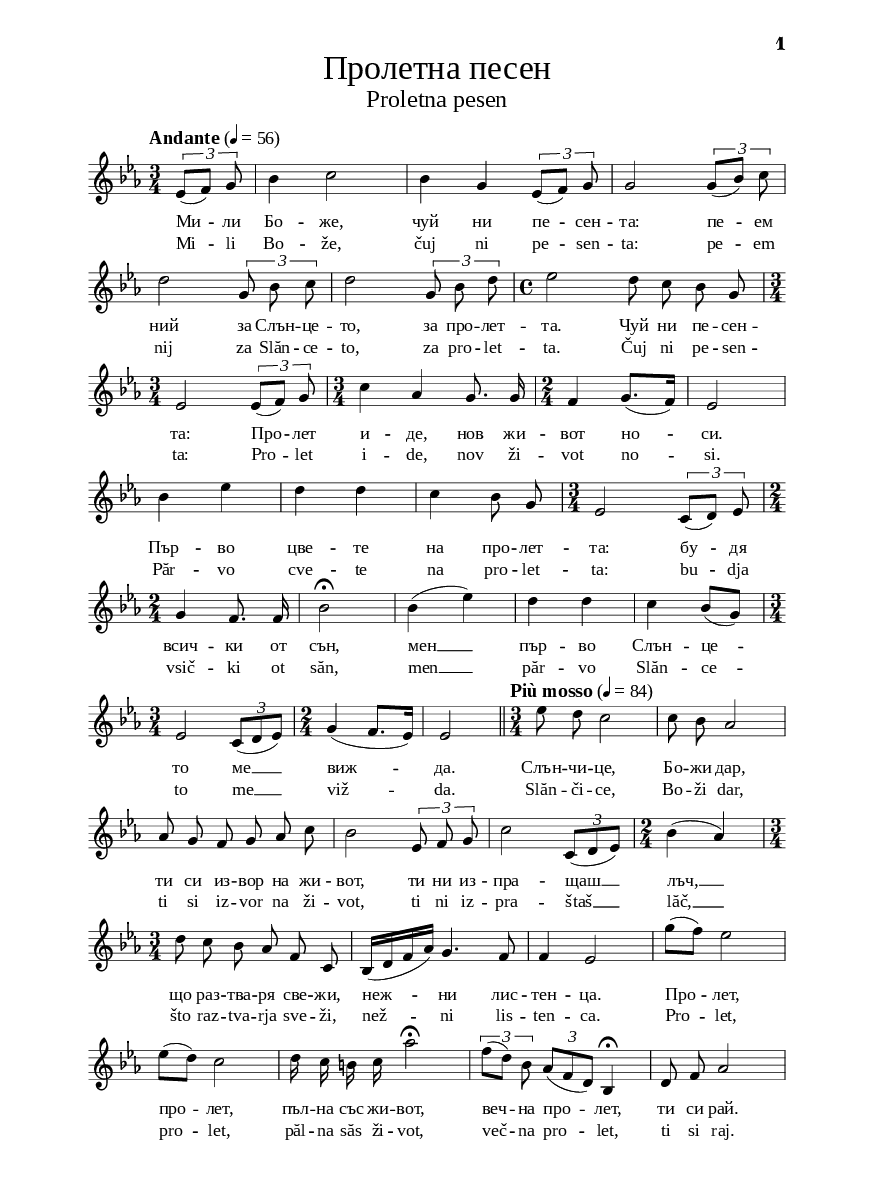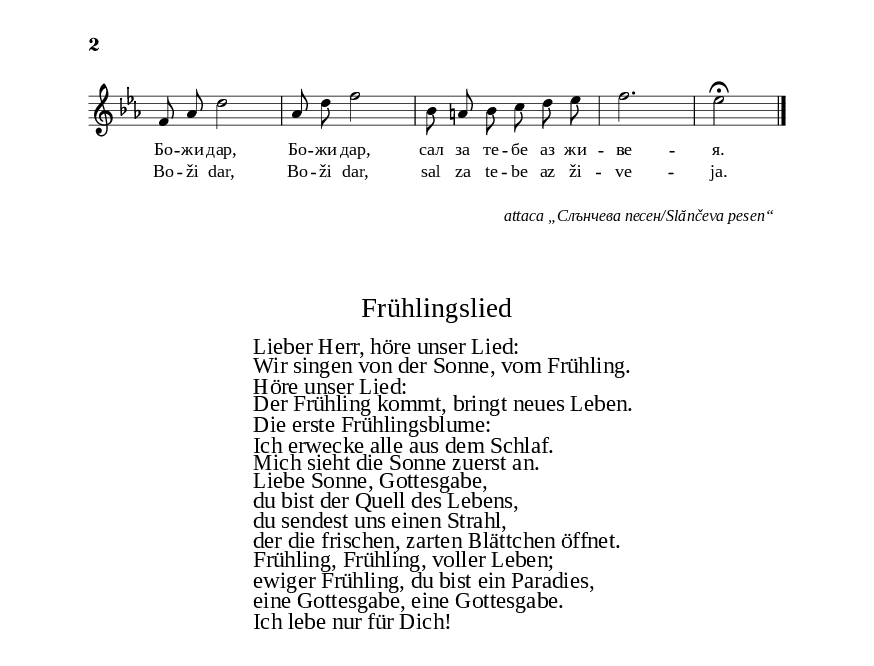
\version "2.24.4"

\include "include/globals.ily"

\bookpart {
  \label #'ref124
  \tocItem \markup "Пролетна песен – Proletna pesen"
     \include "include/bookpart-paper.ily"
  \score {
    \include "include/score-layout.ily"

    \new Voice \relative c' {
      \clef treble
      \key es \major
      \time 3/4
      \tempoFunc "Andante" 4 "56"
      \autoBeamOff
      \partial 4
      \times 2/3 { es8 ( [  f8 ) ] g8 } | % 2
      bes4c2 | % 3
      bes4  g4
      \times 2/3  {
        es8 ( [  f8 ) ] g8
      }
      | % 4
      g2
      \times 2/3  {
        g8 ( [  bes8 ) ] c8
      }
      | \break % 5
      d2
      \tupletUp \times 2/3  {
        g,8   bes8  c8
      }
     
      | % 6
      d2
      \times 2/3  {
        g,8 bes8 d8
      }
      | % 7
      \time 4/4
      es2 d8 c8 bes8
      g8 | \break  % 8
      \time 3/4  | % 8
      es2
      \times 2/3  {
        es8 ( [  f8 ) ] g8
      }
      | \time 3/4 % 9

      
      c4  as4  g8.  g16 |

      \time 2/4  |
      f4  g8. ( [  f16 ) ] | % 11
      es2 | \break % 12
      bes'4 es4  | % 13
      d4 d4 | % 14
      c4 bes8  g8  | % 15
      \time 3/4  | % 15
      es2
      \times 2/3  {
        c8 ( [  d8 ) ] es8
      }
      | \break  % 16
      \time 2/4  | % 16
      g4  f8.  f16 | % 17
      bes2 ^\fermata | % 18
      bes4 (es4 ) | % 19
      d4 d4 |
      c4  bes8 ( [  g8 ) ] \break | % 21
      \time 3/4  | % 21
      es2
      \times 2/3  {
        c8 ( [  d8  es8 ) ]
      }
      | % 22
      \time 2/4  | % 22
      g4 (  f8. [  es16 ) ] | % 23
      es2 \bar "||"
      \time 3/4  | % 24
      \tempoFunc "Più mosso" 4 "84" | % 24
      es'8 d8 c2 | % 25
      c8 bes8  as2 \break | % 26
      as8  g8  f8  g8  as8
      c8| % 27
      bes2
      \times 2/3  {
        es,8   f8  g8
      }
      | % 28
      c2
      \times 2/3  {
        c,8 ( [  d8  es8 ) ]
      }
      | % 29
      \time 2/4 bes'4 (  as4 ) | \break
      \time 3/4
      d8c8
      bes8  as8  f8  c8  bes16 (
      [  d16  f16  as16 ) ]  % 31
      g4.  f8  f4  % 32
      es2  |  % 33
      g'8 ( [f8 ) ] es2 | \break % 34
      es8 ( [d8 ) ]c2 | % 35
      d16 c16 b16 c16
      as'2 ^\fermata |   % 36
      \override TupletBracket.positions = #'(4 . 4)
      \times 2/3  {
        \once \override Slur.positions = #'(-4 . -2) f8  (   [d8  ] ) bes8
      }
      \times 2/3  {
        as8 ( [  f8  d8 ) ]
      }
      bes4 ^\fermata | % 37
      d8 f8 as2 \break | % 38
      f8 as8  d2 | % 39
      as8  d8  f2 |
      bes,8 a8  bes8  c8
      d8  es8 | % 41
      f2. | % 42
      es2 \fermata \bar "|."

    }
    \addlyrics {
      Ми  -- ли Бо -- же, чуй ни пе
      -- сен -- та: пе -- ем ний
      за Слън -- це -- то, за про -- лет
      -- та. Чуй ни пе -- сен -- та: Про
      -- лет и -- де, нов жи -- вот но
      -- си. Пър -- во цве -- те на
      про -- лет -- та: бу  -- дя всич
      -- ки от сън, мен __  пър -- во
      Слън -- це -- то ме  __ виж
      --  да. Слън -- чи -- це, Бо --
      жи дар, ти си из -- вор на жи --
      вот, ти ни из -- пра -- щаш __
      лъч, __ що раз -- тва -- ря све --
      жи, неж --   ни лис -- тен
      -- ца. Про -- лет, про -- лет,
      пъл -- на със жи -- вот, веч  --
      на про --  лет, ти си рай.
      Бо -- жи дар, Бо -- жи дар, сал
      за те -- бе аз жи -- ве -- я.}

      \addlyrics {
        Mi  -- li Bo -- že, čuj ni pe
        -- sen -- ta: pe -- em nij
        za Slăn -- ce -- to, za pro -- let
        -- ta. Čuj ni pe -- sen -- ta: Pro
        -- let i -- de, nov ži -- vot no
        -- si. Păr -- vo cve -- te na
        pro -- let -- ta: bu  -- dja vsič
        -- ki ot săn, men __  păr -- vo
        Slăn -- ce -- to me  __ viž
        --  da. Slăn -- či -- ce, Bo --
        ži dar, ti si iz -- vor na ži --
        vot, ti ni iz -- pra -- štaš __
        lăč, __ što raz -- tva -- rja sve --
        ži, než --   ni lis -- ten
        -- ca. Pro -- let, pro -- let,
        păl -- na săs ži -- vot, več  --
        na pro --  let, ti si raj.
        Bo -- ži dar, Bo -- ži dar, sal
        za te -- be az ži -- ve -- ja.}

        \header {
          title = \titleFunc "Пролетна песен" "Proletna pesen"
        }

        \midi{}

      } % score

      \markup \vspace #1
      \markup \italic \dc-one-nobold "attaca „Слънчева песен/Slănčeva pesen“"

      \markup \vspace #3

      % include foreign translation(s) of the song
      \version "2.24.4"

\markup \fill-line { \fontsize #deTitleFontSize "Frühlingslied" }

\markup \null
\markup \null
\markup \abs-fontsize #11 \override #`(baseline-skip . ,bgCoupletBaselineSkip){
  \fill-line {
    \hspace #0.1
    \column {
      \line {
        \bold " "
        \column {
          "Lieber Herr, höre unser Lied:"

          "Wir singen von der Sonne, vom Frühling."

          "Höre unser Lied:"

          "Der Frühling kommt, bringt neues Leben."

          "Die erste Frühlingsblume:"

          "Ich erwecke alle aus dem Schlaf."

          "Mich sieht die Sonne zuerst an."

          "Liebe Sonne, Gottesgabe,"

          "du bist der Quell des Lebens,"

          "du sendest uns einen Strahl,"

          "der die frischen, zarten Blättchen öffnet."

          "Frühling, Frühling, voller Leben;"

          "ewiger Frühling, du bist ein Paradies,"

          "eine Gottesgabe, eine Gottesgabe."

          "Ich lebe nur für Dich!"
        }
      }
    }\hspace #0.1
  }
}


    } % bookpart
